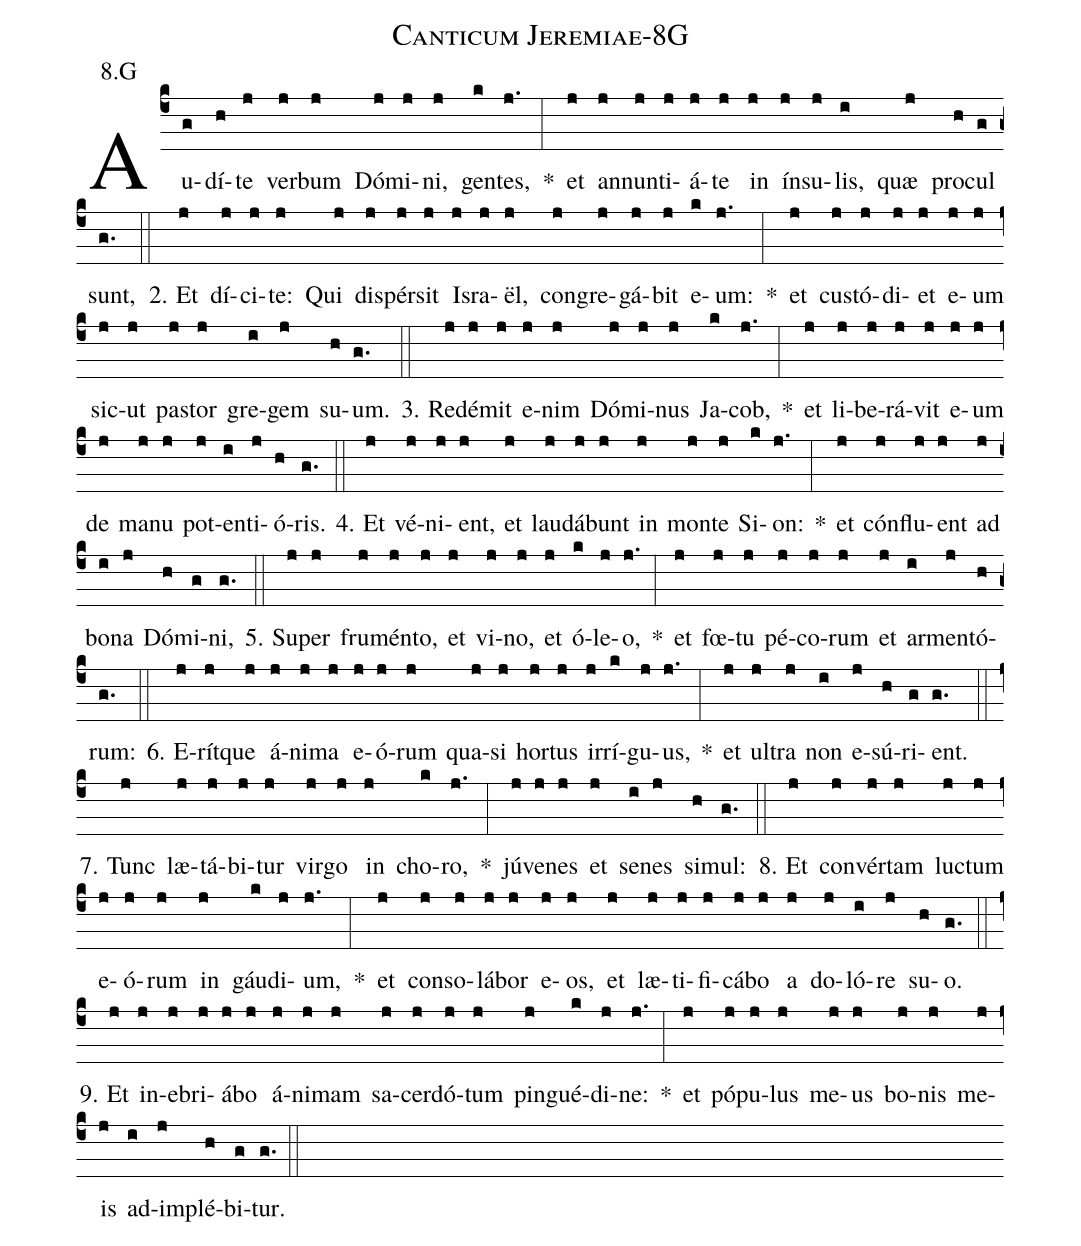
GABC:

name: Canticum Jeremiae-8G;
annotation: 8.G;
%%
(c4)Au(g)dí(h)te(j) ver(j)bum(j) Dó(j)mi(j)ni,(j) gen(k)tes,(j.) *(:) et(j) an(j)nun(j)ti(j)á(j)te(j) in(j) ín(j)su(j)lis,(i) quæ(j) pro(h)cul(g) sunt,(g.) (::)
2. Et(j) dí(j)ci(j)te:(j) Qui(j) di(j)spér(j)sit(j) Is(j)ra(j)ël,(j) con(j)gre(j)gá(j)bit(j) e(k)um:(j.) *(:) et(j) cus(j)tó(j)di(j)et(j) e(j)um(j) sic(j)ut(j) pas(j)tor(j) gre(i)gem(j) su(h)um.(g.) (::)
3. Red(j)é(j)mit(j) e(j)nim(j) Dó(j)mi(j)nus(j) Ja(k)cob,(j.) *(:) et(j) li(j)be(j)rá(j)vit(j) e(j)um(j) de(j) ma(j)nu(j) pot(j)en(i)ti(j)ó(h)ris.(g.) (::)
4. Et(j) vé(j)ni(j)ent,(j) et(j) lau(j)dá(j)bunt(j) in(j) mon(j)te(j) Si(k)on:(j.) *(:) et(j) cón(j)flu(j)ent(j) ad(j) bo(i)na(j) Dó(h)mi(g)ni,(g.) (::)
5. Su(j)per(j) fru(j)mén(j)to,(j) et(j) vi(j)no,(j) et(j) ó(k)le(j)o,(j.) *(:) et(j) fœ(j)tu(j) pé(j)co(j)rum(j) et(j) ar(i)men(j)tó(h)rum:(g.) (::)
6. E(j)rít(j)que(j) á(j)ni(j)ma(j) e(j)ó(j)rum(j) qua(j)si(j) hor(j)tus(j) ir(j)rí(k)gu(j)us,(j.) *(:) et(j) ul(j)tra(j) non(i) e(j)sú(h)ri(g)ent.(g.) (::)
7. Tunc(j) læ(j)tá(j)bi(j)tur(j) vir(j)go(j) in(j) cho(k)ro,(j.) *(:) jú(j)ve(j)nes(j) et(j) se(i)nes(j) si(h)mul:(g.) (::)
8. Et(j) con(j)vér(j)tam(j) luc(j)tum(j) e(j)ó(j)rum(j) in(j) gáu(k)di(j)um,(j.) *(:) et(j) con(j)so(j)lá(j)bor(j) e(j)os,(j) et(j) læ(j)ti(j)fi(j)cá(j)bo(j) a(j) do(j)ló(i)re(j) su(h)o.(g.) (::)
9. Et(j) in(j)e(j)bri(j)á(j)bo(j) á(j)ni(j)mam(j) sa(j)cer(j)dó(j)tum(j) pin(j)gué(k)di(j)ne:(j.) *(:) et(j) pó(j)pu(j)lus(j) me(j)us(j) bo(j)nis(j) me(j)is(j) ad(i)im(j)plé(h)bi(g)tur.(g.) (::)
